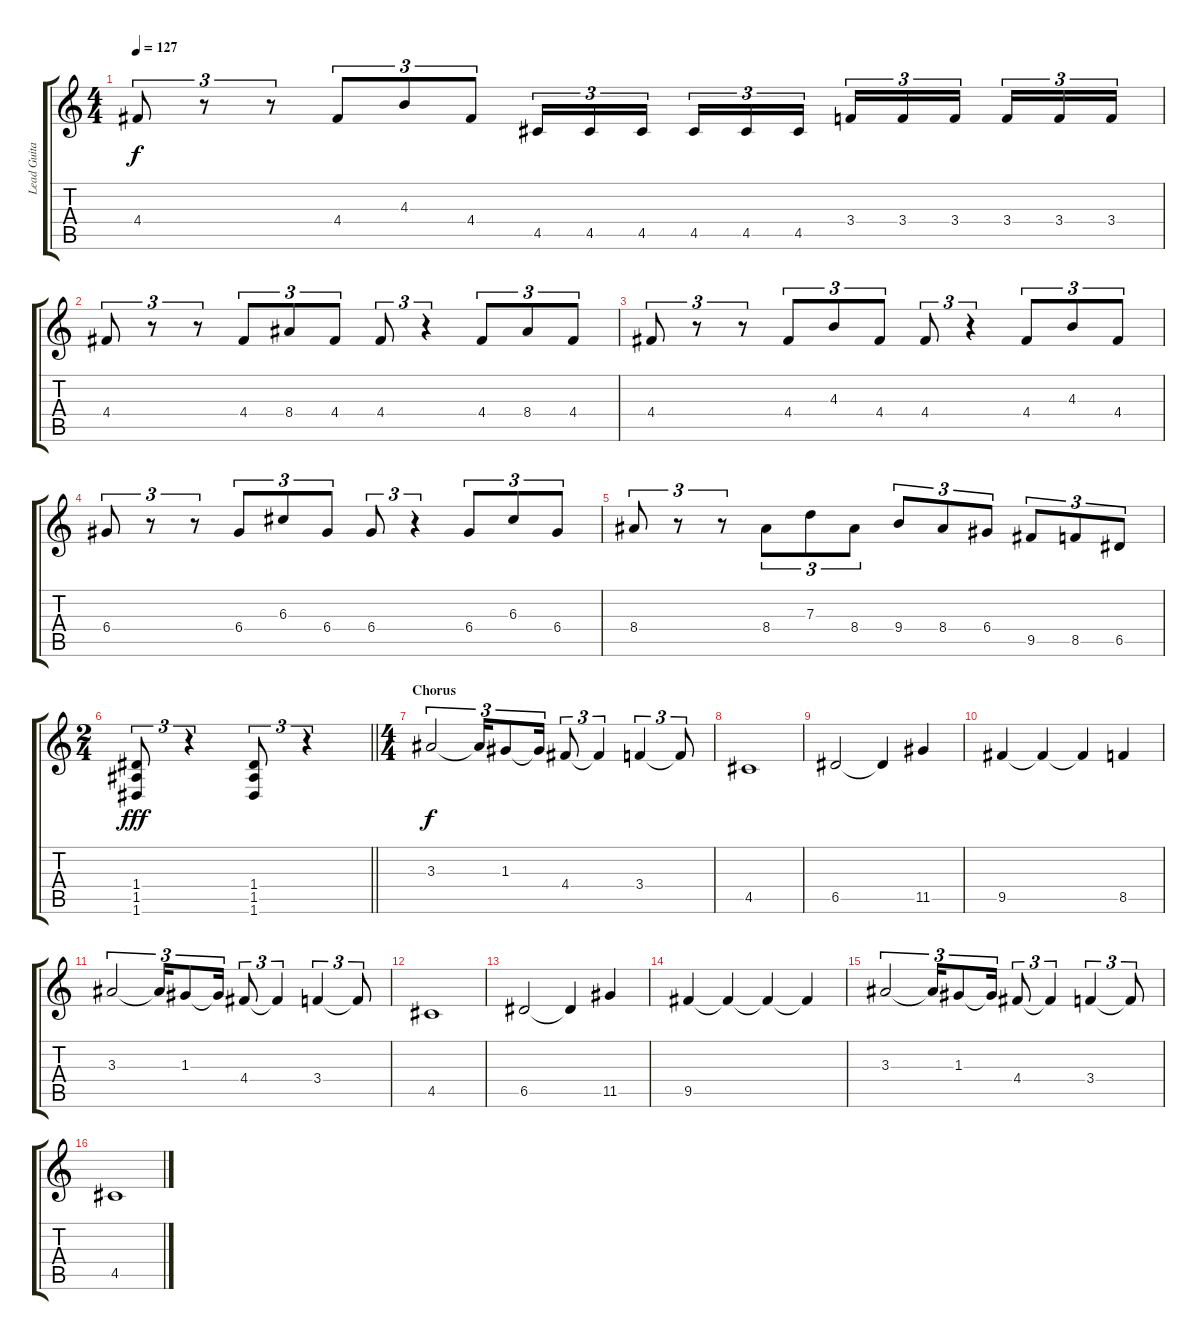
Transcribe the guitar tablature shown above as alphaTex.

\track ("Lead Guitar" "Lead Guita") {instrument distortionguitar}
\staff {score tabs}
\tuning (E4 B3 G3 D3 A2 D2) {hide}
\ts (4 4)
\tempo 127
\clef g2
\ks c
4.4.8{tu (3 2) dy f} r.8{tu (3 2)} r.8{tu (3 2)} 4.4.8{tu (3 2)} 4.3.8{tu (3 2)} 4.4.8{tu (3 2)} 4.5.16{tu (3 2)} 4.5.16{tu (3 2)} 4.5.16{tu (3 2) beam splitsecondary} 4.5.16{tu (3 2)} 4.5.16{tu (3 2)} 4.5.16{tu (3 2)} 3.4.16{tu (3 2)} 3.4.16{tu (3 2)} 3.4.16{tu (3 2) beam splitsecondary} 3.4.16{tu (3 2)} 3.4.16{tu (3 2)} 3.4.16{tu (3 2)} |
4.4.8{tu (3 2)} r.8{tu (3 2)} r.8{tu (3 2)} 4.4.8{tu (3 2)} 8.4.8{tu (3 2)} 4.4.8{tu (3 2)} 4.4.8{tu (3 2)} r.4{tu (3 2)} 4.4.8{tu (3 2)} 8.4.8{tu (3 2)} 4.4.8{tu (3 2)} |
4.4.8{tu (3 2)} r.8{tu (3 2)} r.8{tu (3 2)} 4.4.8{tu (3 2)} 4.3.8{tu (3 2)} 4.4.8{tu (3 2)} 4.4.8{tu (3 2)} r.4{tu (3 2)} 4.4.8{tu (3 2)} 4.3.8{tu (3 2)} 4.4.8{tu (3 2)} |
6.4.8{tu (3 2)} r.8{tu (3 2)} r.8{tu (3 2)} 6.4.8{tu (3 2)} 6.3.8{tu (3 2)} 6.4.8{tu (3 2)} 6.4.8{tu (3 2)} r.4{tu (3 2)} 6.4.8{tu (3 2)} 6.3.8{tu (3 2)} 6.4.8{tu (3 2)} |
8.4.8{tu (3 2)} r.8{tu (3 2)} r.8{tu (3 2)} 8.4.8{tu (3 2)} 7.3.8{tu (3 2)} 8.4.8{tu (3 2)} 9.4.8{tu (3 2)} 8.4.8{tu (3 2)} 6.4.8{tu (3 2)} 9.5.8{tu (3 2)} 8.5.8{tu (3 2)} 6.5.8{tu (3 2)} |
\ts (2 4)
\barLineRight lightlight
(1.4 1.5 1.6).8{tu (3 2) dy fff} r.4{tu (3 2)} (1.4 1.5 1.6).8{tu (3 2)} r.4{tu (3 2)} |
\ts (4 4)
\section ("" "Chorus")
3.3.2{tu (3 2) dy f} 3.3{t}.16{tu (3 2)} 1.3.8{tu (3 2)} 1.3{t}.16{tu (3 2)} 4.4.8{tu (3 2)} 4.4{t}.4{tu (3 2)} 3.4.4{tu (3 2)} 3.4{t}.8{tu (3 2)} |
4.5.1 |
6.5.2 6.5{t}.4 11.5.4 |
9.5.4 9.5{t}.4 9.5{t}.4 8.5.4 |
3.3.2{tu (3 2)} 3.3{t}.16{tu (3 2)} 1.3.8{tu (3 2)} 1.3{t}.16{tu (3 2)} 4.4.8{tu (3 2)} 4.4{t}.4{tu (3 2)} 3.4.4{tu (3 2)} 3.4{t}.8{tu (3 2)} |
4.5.1 |
6.5.2 6.5{t}.4 11.5.4 |
9.5.4 9.5{t}.4 9.5{t}.4 9.5{t}.4 |
3.3.2{tu (3 2)} 3.3{t}.16{tu (3 2)} 1.3.8{tu (3 2)} 1.3{t}.16{tu (3 2)} 4.4.8{tu (3 2)} 4.4{t}.4{tu (3 2)} 3.4.4{tu (3 2)} 3.4{t}.8{tu (3 2)} |
4.5.1
